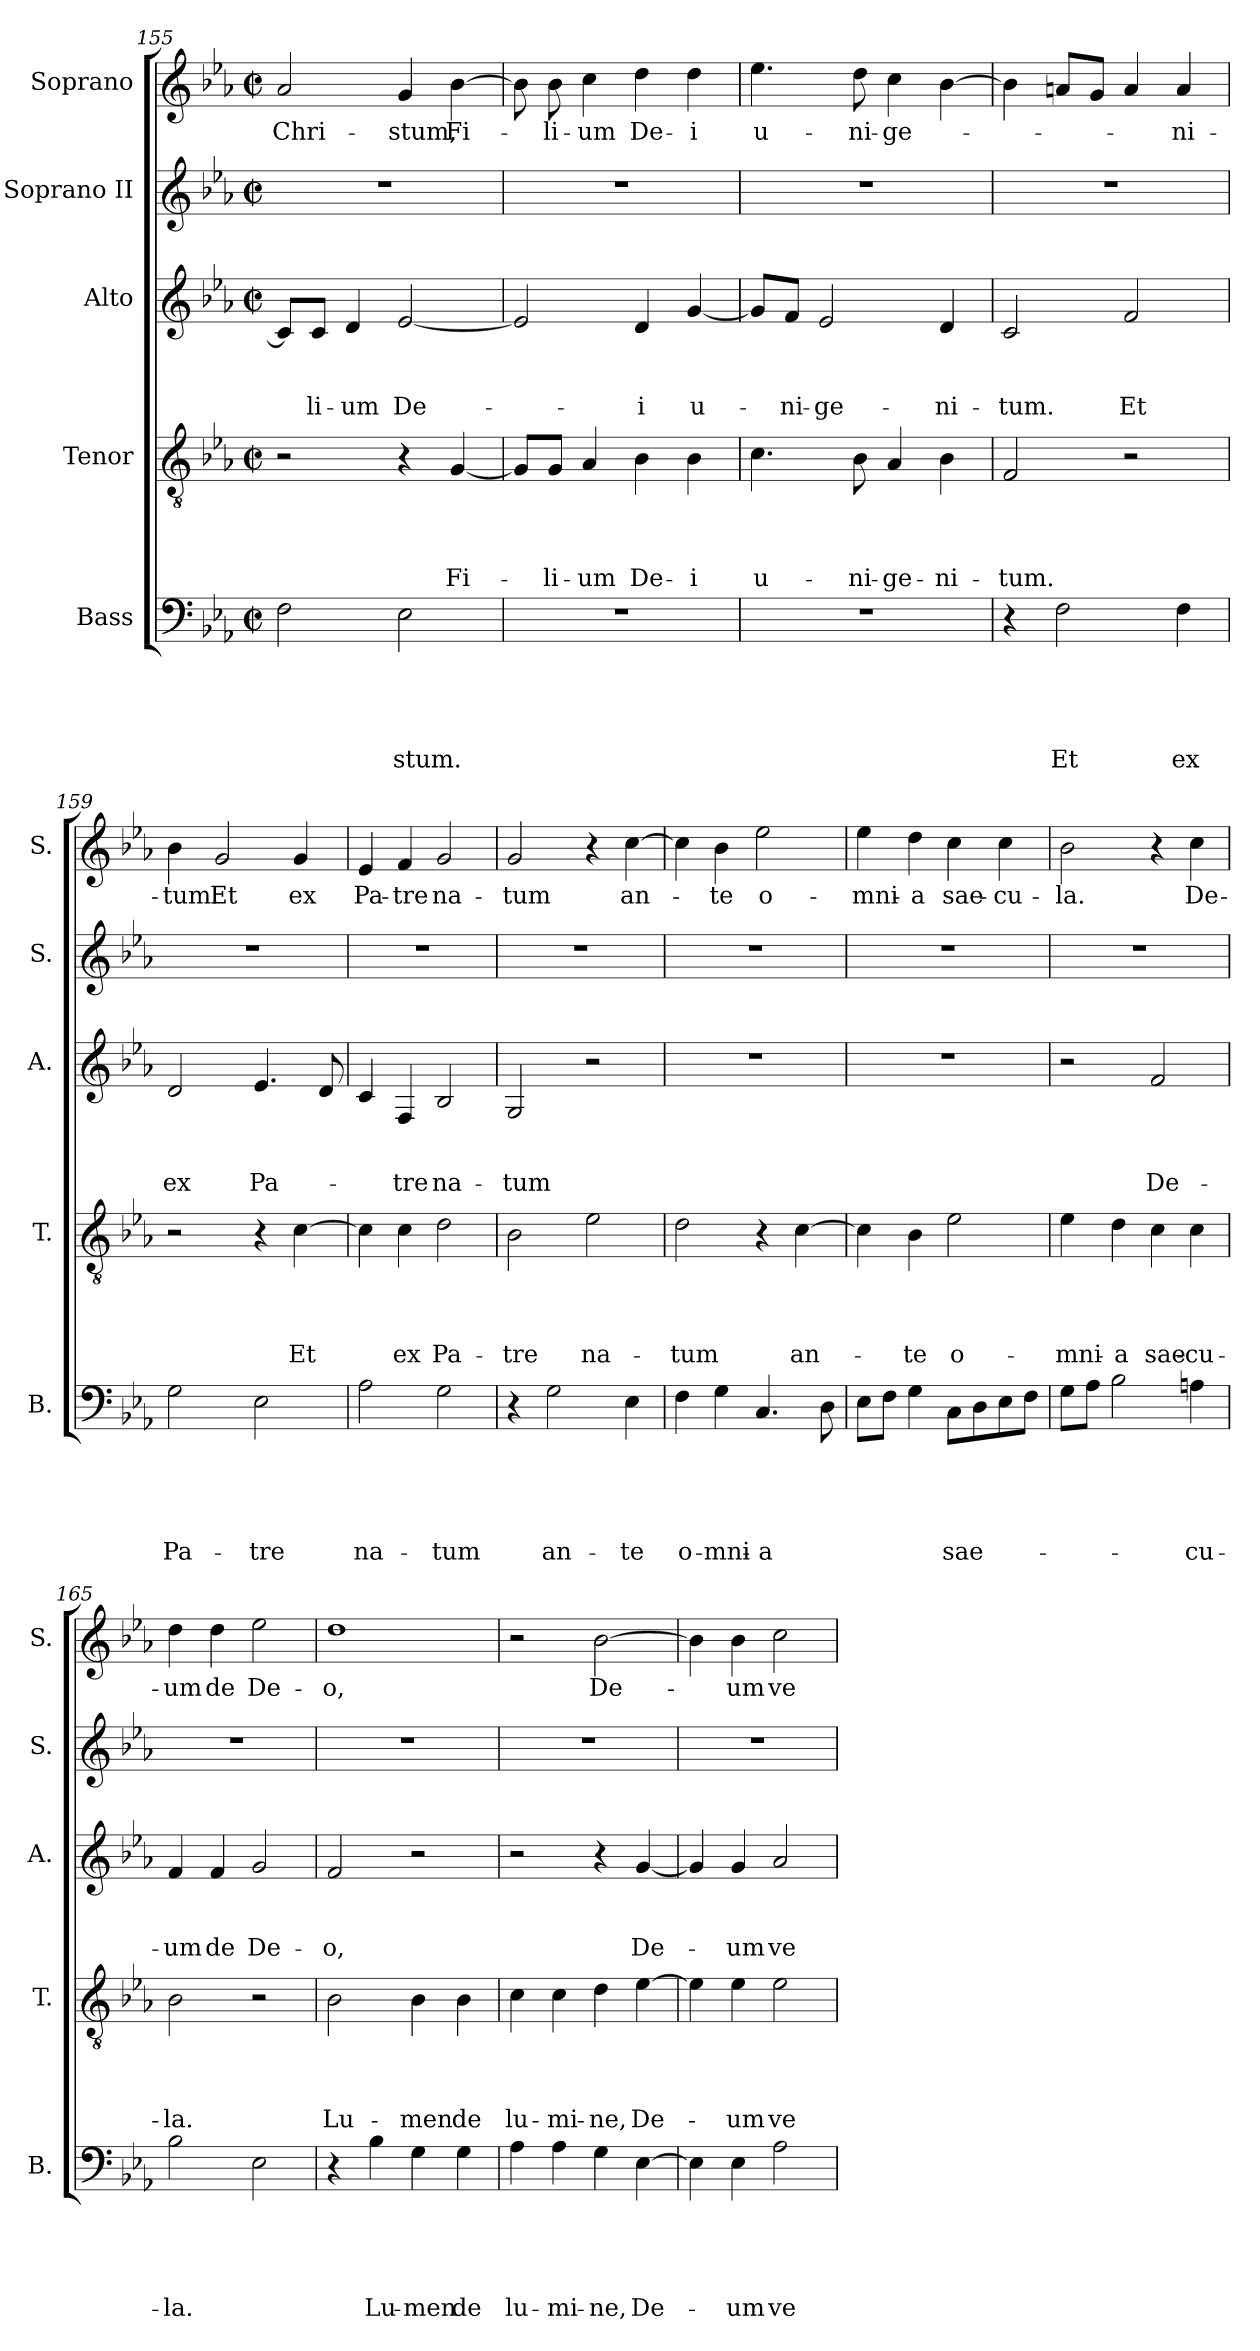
**kern	**text	**text	**text	**text	**text	**kern	**text	**text	**text	**text	**kern	**text	**text	**text	**kern	**kern	**text
*part5	*part5	*part5	*part5	*part5	*part5	*part4	*part4	*part4	*part4	*part4	*part3	*part3	*part3	*part3	*part2	*part1	*part1
*staff5	*staff5	*staff5	*staff5	*staff5	*staff5	*staff4	*staff4	*staff4	*staff4	*staff4	*staff3	*staff3	*staff3	*staff3	*staff2	*staff1	*staff1
*I"Bass	*	*	*	*	*	*I"Tenor	*	*	*	*	*I"Alto	*	*	*	*I"Soprano II	*I"Soprano	*
*I'B.	*	*	*	*	*	*I'T.	*	*	*	*	*I'A.	*	*	*	*I'S.	*I'S.	*
*clefF4	*	*	*	*	*	*clefGv2	*	*	*	*	*clefG2	*	*	*	*clefG2	*clefG2	*
*k[b-e-a-]	*	*	*	*	*	*k[b-e-a-]	*	*	*	*	*k[b-e-a-]	*	*	*	*k[b-e-a-]	*k[b-e-a-]	*
*E-:	*	*	*	*	*	*E-:	*	*	*	*	*E-:	*	*	*	*E-:	*E-:	*
*M2/2	*	*	*	*	*	*M2/2	*	*	*	*	*M2/2	*	*	*	*M2/2	*M2/2	*
*met(c|)	*	*	*	*	*	*met(c|)	*	*	*	*	*met(c|)	*	*	*	*met(c|)	*met(c|)	*
=155	=155	=155	=155	=155	=155	=155	=155	=155	=155	=155	=155	=155	=155	=155	=155	=155	=155
!	!	!	!	!	!	!	!	!	!	!	!	!	!	!	!	!	!LO:LY:b
2F\	.	.	.	.	.	2r	.	.	.	.	8c/L]	.	.	.	1r	2a-/	Chri-
!	!	!	!	!	!	!	!	!	!	!	!	!	!	!LO:LY:b	!	!	!
.	.	.	.	.	.	.	.	.	.	.	8c/J	.	.	-li-	.	.	.
!	!	!	!	!	!	!	!	!	!	!	!	!	!	!LO:LY:b	!	!	!
.	.	.	.	.	.	.	.	.	.	.	4d/	.	.	-um	.	.	.
!	!	!	!	!	!LO:LY:b	!	!	!	!	!	!	!	!	!LO:LY:b	!	!	!LO:LY:b
2E-\	.	.	.	.	-stum.	4r	.	.	.	.	[<2e-/	.	.	De-	.	4g/	-stum,
!	!	!	!	!	!	!	!	!	!	!LO:LY:b	!	!	!	!	!	!	!LO:LY:b
.	.	.	.	.	.	[<4G/	.	.	.	Fi-	.	.	.	.	.	[>4b-\	Fi-
=156	=156	=156	=156	=156	=156	=156	=156	=156	=156	=156	=156	=156	=156	=156	=156	=156	=156
1r	.	.	.	.	.	8G/L]	.	.	.	.	2e-/]	.	.	.	1r	8b-\]	.
!	!	!	!	!	!	!	!	!	!	!LO:LY:b	!	!	!	!	!	!	!LO:LY:b
.	.	.	.	.	.	8G/J	.	.	.	-li-	.	.	.	.	.	8b-\	-li-
!	!	!	!	!	!	!	!	!	!	!LO:LY:b	!	!	!	!	!	!	!LO:LY:b
.	.	.	.	.	.	4A-/	.	.	.	-um	.	.	.	.	.	4cc\	-um
!	!	!	!	!	!	!	!	!	!	!LO:LY:b	!	!	!	!LO:LY:b	!	!	!LO:LY:b
.	.	.	.	.	.	4B-\	.	.	.	De-	4d/	.	.	-i	.	4dd\	De-
!	!	!	!	!	!	!	!	!	!	!LO:LY:b	!	!	!	!LO:LY:b	!	!	!LO:LY:b
.	.	.	.	.	.	4B-\	.	.	.	-i	[<4g/	.	.	u-	.	4dd\	-i
!!LO:LB:g=z
=157	=157	=157	=157	=157	=157	=157	=157	=157	=157	=157	=157	=157	=157	=157	=157	=157	=157
!	!	!	!	!	!	!	!	!	!	!LO:LY:b	!	!	!	!	!	!	!LO:LY:b
1r	.	.	.	.	.	4.c\	.	.	.	u-	8g/L]	.	.	.	1r	4.ee-\	u-
!	!	!	!	!	!	!	!	!	!	!	!	!	!	!LO:LY:b	!	!	!
.	.	.	.	.	.	.	.	.	.	.	8f/J	.	.	-ni-	.	.	.
!	!	!	!	!	!	!	!	!	!	!	!	!	!	!LO:LY:b	!	!	!
.	.	.	.	.	.	.	.	.	.	.	2e-/	.	.	-ge-	.	.	.
!	!	!	!	!	!	!	!	!	!	!LO:LY:b	!	!	!	!	!	!	!LO:LY:b
.	.	.	.	.	.	8B-\	.	.	.	-ni-	.	.	.	.	.	8dd\	-ni-
!	!	!	!	!	!	!	!	!	!	!LO:LY:b	!	!	!	!	!	!	!LO:LY:b
.	.	.	.	.	.	4A-/	.	.	.	-ge-	.	.	.	.	.	4cc\	-ge-
!	!	!	!	!	!	!	!	!	!	!LO:LY:b	!	!	!	!LO:LY:b	!	!	!
.	.	.	.	.	.	4B-\	.	.	.	-ni-	4d/	.	.	-ni-	.	[>4b-\	.
=158	=158	=158	=158	=158	=158	=158	=158	=158	=158	=158	=158	=158	=158	=158	=158	=158	=158
!	!	!	!	!	!	!	!	!	!	!LO:LY:b	!	!	!	!LO:LY:b	!	!	!
4r	.	.	.	.	.	2F/	.	.	.	-tum.	2c/	.	.	-tum.	1r	4b-\]	.
!	!	!	!	!	!LO:LY:b	!	!	!	!	!	!	!	!	!	!	!	!
2F\	.	.	.	.	Et	.	.	.	.	.	.	.	.	.	.	8an/L	.
.	.	.	.	.	.	.	.	.	.	.	.	.	.	.	.	8g/J	.
!	!	!	!	!	!	!	!	!	!	!	!	!	!	!LO:LY:b	!	!	!
.	.	.	.	.	.	2r	.	.	.	.	2f/	.	.	Et	.	4a/	.
!	!	!	!	!	!LO:LY:b	!	!	!	!	!	!	!	!	!	!	!	!LO:LY:b
4F\	.	.	.	.	ex	.	.	.	.	.	.	.	.	.	.	4a/	-ni-
=159	=159	=159	=159	=159	=159	=159	=159	=159	=159	=159	=159	=159	=159	=159	=159	=159	=159
!	!	!	!	!	!LO:LY:b	!	!	!	!	!	!	!	!	!LO:LY:b	!	!	!LO:LY:b
2G\	.	.	.	.	Pa-	2r	.	.	.	.	2d/	.	.	ex	1r	4b-\	-tum.
!	!	!	!	!	!	!	!	!	!	!	!	!	!	!	!	!	!LO:LY:b
.	.	.	.	.	.	.	.	.	.	.	.	.	.	.	.	2g/	Et
!	!	!	!	!	!LO:LY:b	!	!	!	!	!	!	!	!	!LO:LY:b	!	!	!
2E-\	.	.	.	.	-tre	4r	.	.	.	.	4.e-/	.	.	Pa-	.	.	.
!	!	!	!	!	!	!	!	!	!	!LO:LY:b	!	!	!	!	!	!	!LO:LY:b
.	.	.	.	.	.	[>4c\	.	.	.	Et	.	.	.	.	.	4g/	ex
.	.	.	.	.	.	.	.	.	.	.	8d/	.	.	.	.	.	.
=160	=160	=160	=160	=160	=160	=160	=160	=160	=160	=160	=160	=160	=160	=160	=160	=160	=160
!	!	!	!	!	!LO:LY:b	!	!	!	!	!	!	!	!	!	!	!	!LO:LY:b
2A-\	.	.	.	.	na-	4c\]	.	.	.	.	4c/	.	.	.	1r	4e-/	Pa-
!	!	!	!	!	!	!	!	!	!	!LO:LY:b	!	!	!	!LO:LY:b	!	!	!LO:LY:b
.	.	.	.	.	.	4c\	.	.	.	ex	4F/	.	.	-tre	.	4f/	-tre
!	!	!	!	!	!LO:LY:b	!	!	!	!	!LO:LY:b	!	!	!	!LO:LY:b	!	!	!LO:LY:b
2G\	.	.	.	.	-tum	2d\	.	.	.	Pa-	2B-/	.	.	na-	.	2g/	na-
=161	=161	=161	=161	=161	=161	=161	=161	=161	=161	=161	=161	=161	=161	=161	=161	=161	=161
!	!	!	!	!	!	!	!	!	!	!LO:LY:b	!	!	!	!LO:LY:b	!	!	!LO:LY:b
4r	.	.	.	.	.	2B-\	.	.	.	-tre	2G/	.	.	-tum	1r	2g/	-tum
!	!	!	!	!	!LO:LY:b	!	!	!	!	!	!	!	!	!	!	!	!
2G\	.	.	.	.	an-	.	.	.	.	.	.	.	.	.	.	.	.
!	!	!	!	!	!	!	!	!	!	!LO:LY:b	!	!	!	!	!	!	!
.	.	.	.	.	.	2e-\	.	.	.	na-	2r	.	.	.	.	4r	.
!	!	!	!	!	!LO:LY:b	!	!	!	!	!	!	!	!	!	!	!	!LO:LY:b
4E-\	.	.	.	.	-te	.	.	.	.	.	.	.	.	.	.	[<4cc\	an-
!!LO:LB:g=z
=162	=162	=162	=162	=162	=162	=162	=162	=162	=162	=162	=162	=162	=162	=162	=162	=162	=162
!	!	!	!	!	!LO:LY:b	!	!	!	!	!LO:LY:b	!	!	!	!	!	!	!
4F\	.	.	.	.	o-	2d\	.	.	.	-tum	1r	.	.	.	1r	4cc\]	.
!	!	!	!	!	!LO:LY:b	!	!	!	!	!	!	!	!	!	!	!	!LO:LY:b
4G\	.	.	.	.	-mni-	.	.	.	.	.	.	.	.	.	.	4b-\	-te
!	!	!	!	!	!LO:LY:b	!	!	!	!	!	!	!	!	!	!	!	!LO:LY:b
4.C/	.	.	.	.	-a	4r	.	.	.	.	.	.	.	.	.	2ee-\	o-
!	!	!	!	!	!	!	!	!	!	!LO:LY:b	!	!	!	!	!	!	!
.	.	.	.	.	.	[>4c\	.	.	.	an-	.	.	.	.	.	.	.
8D\	.	.	.	.	.	.	.	.	.	.	.	.	.	.	.	.	.
=163	=163	=163	=163	=163	=163	=163	=163	=163	=163	=163	=163	=163	=163	=163	=163	=163	=163
!	!	!	!	!	!	!	!	!	!	!	!	!	!	!	!	!	!LO:LY:b
8E-\L	.	.	.	.	.	4c\]	.	.	.	.	1r	.	.	.	1r	4ee-\	-mni-
8F\J	.	.	.	.	.	.	.	.	.	.	.	.	.	.	.	.	.
!	!	!	!	!	!	!	!	!	!	!LO:LY:b	!	!	!	!	!	!	!LO:LY:b
4G\	.	.	.	.	.	4B-\	.	.	.	-te	.	.	.	.	.	4dd\	-a
!	!	!	!	!	!LO:LY:b	!	!	!	!	!LO:LY:b	!	!	!	!	!	!	!LO:LY:b
8C\L	.	.	.	.	sae-	2e-\	.	.	.	o-	.	.	.	.	.	4cc\	sae-
8D\	.	.	.	.	.	.	.	.	.	.	.	.	.	.	.	.	.
!	!	!	!	!	!	!	!	!	!	!	!	!	!	!	!	!	!LO:LY:b
8E-\	.	.	.	.	.	.	.	.	.	.	.	.	.	.	.	4cc\	-cu-
8F\J	.	.	.	.	.	.	.	.	.	.	.	.	.	.	.	.	.
=164	=164	=164	=164	=164	=164	=164	=164	=164	=164	=164	=164	=164	=164	=164	=164	=164	=164
!	!	!	!	!	!	!	!	!	!	!LO:LY:b	!	!	!	!	!	!	!LO:LY:b
8G\L	.	.	.	.	.	4e-\	.	.	.	-mni-	2r	.	.	.	1r	2b-\	-la.
8A-\J	.	.	.	.	.	.	.	.	.	.	.	.	.	.	.	.	.
!	!	!	!	!	!	!	!	!	!	!LO:LY:b	!	!	!	!	!	!	!
2B-\	.	.	.	.	.	4d\	.	.	.	-a	.	.	.	.	.	.	.
!	!	!	!	!	!	!	!	!	!	!LO:LY:b	!	!	!	!LO:LY:b	!	!	!
.	.	.	.	.	.	4c\	.	.	.	sae-	2f/	.	.	De-	.	4r	.
!	!	!	!	!	!LO:LY:b	!	!	!	!	!LO:LY:b	!	!	!	!	!	!	!LO:LY:b
4An\	.	.	.	.	-cu-	4c\	.	.	.	-cu-	.	.	.	.	.	4cc\	De-
=165	=165	=165	=165	=165	=165	=165	=165	=165	=165	=165	=165	=165	=165	=165	=165	=165	=165
!	!	!	!	!	!LO:LY:b	!	!	!	!	!LO:LY:b	!	!	!	!LO:LY:b	!	!	!LO:LY:b
2B-\	.	.	.	.	-la.	2B-\	.	.	.	-la.	4f/	.	.	-um	1r	4dd\	-um
!	!	!	!	!	!	!	!	!	!	!	!	!	!	!LO:LY:b	!	!	!LO:LY:b
.	.	.	.	.	.	.	.	.	.	.	4f/	.	.	de	.	4dd\	de
!	!	!	!	!	!	!	!	!	!	!	!	!	!	!LO:LY:b	!	!	!LO:LY:b
2E-\	.	.	.	.	.	2r	.	.	.	.	2g/	.	.	De-	.	2ee-\	De-
=166	=166	=166	=166	=166	=166	=166	=166	=166	=166	=166	=166	=166	=166	=166	=166	=166	=166
!	!	!	!	!	!	!	!	!	!	!LO:LY:b	!	!	!	!LO:LY:b	!	!	!LO:LY:b
4r	.	.	.	.	.	2B-\	.	.	.	Lu-	2f/	.	.	-o,	1r	1dd	-o,
!	!	!	!	!	!LO:LY:b	!	!	!	!	!	!	!	!	!	!	!	!
4B-\	.	.	.	.	Lu-	.	.	.	.	.	.	.	.	.	.	.	.
!	!	!	!	!	!LO:LY:b	!	!	!	!	!LO:LY:b	!	!	!	!	!	!	!
4G\	.	.	.	.	-men	4B-\	.	.	.	-men	2r	.	.	.	.	.	.
!	!	!	!	!	!LO:LY:b	!	!	!	!	!LO:LY:b	!	!	!	!	!	!	!
4G\	.	.	.	.	de	4B-\	.	.	.	de	.	.	.	.	.	.	.
!!LO:PB:g=z
=167	=167	=167	=167	=167	=167	=167	=167	=167	=167	=167	=167	=167	=167	=167	=167	=167	=167
!	!	!	!	!	!LO:LY:b	!	!	!	!	!LO:LY:b	!	!	!	!	!	!	!
4A-\	.	.	.	.	lu-	4c\	.	.	.	lu-	2r	.	.	.	1r	2r	.
!	!	!	!	!	!LO:LY:b	!	!	!	!	!LO:LY:b	!	!	!	!	!	!	!
4A-\	.	.	.	.	-mi-	4c\	.	.	.	-mi-	.	.	.	.	.	.	.
!	!	!	!	!	!LO:LY:b	!	!	!	!	!LO:LY:b	!	!	!	!	!	!	!LO:LY:b
4G\	.	.	.	.	-ne,	4d\	.	.	.	-ne,	4r	.	.	.	.	[>2b-\	De-
!	!	!	!	!	!LO:LY:b	!	!	!	!	!LO:LY:b	!	!	!	!LO:LY:b	!	!	!
[>4E-\	.	.	.	.	De-	[>4e-\	.	.	.	De-	[<4g/	.	.	De-	.	.	.
=168	=168	=168	=168	=168	=168	=168	=168	=168	=168	=168	=168	=168	=168	=168	=168	=168	=168
4E-\]	.	.	.	.	.	4e-\]	.	.	.	.	4g/]	.	.	.	1r	4b-\]	.
!	!	!	!	!	!LO:LY:b	!	!	!	!	!LO:LY:b	!	!	!	!LO:LY:b	!	!	!LO:LY:b
4E-\	.	.	.	.	-um	4e-\	.	.	.	-um	4g/	.	.	-um	.	4b-\	-um
!	!	!	!	!	!LO:LY:b	!	!	!	!	!LO:LY:b	!	!	!	!LO:LY:b	!	!	!LO:LY:b
2A-\	.	.	.	.	ve-	2e-\	.	.	.	ve-	2a-/	.	.	ve-	.	2cc\	ve-
=	=	=	=	=	=	=	=	=	=	=	=	=	=	=	=	=	=
*-	*-	*-	*-	*-	*-	*-	*-	*-	*-	*-	*-	*-	*-	*-	*-	*-	*-
